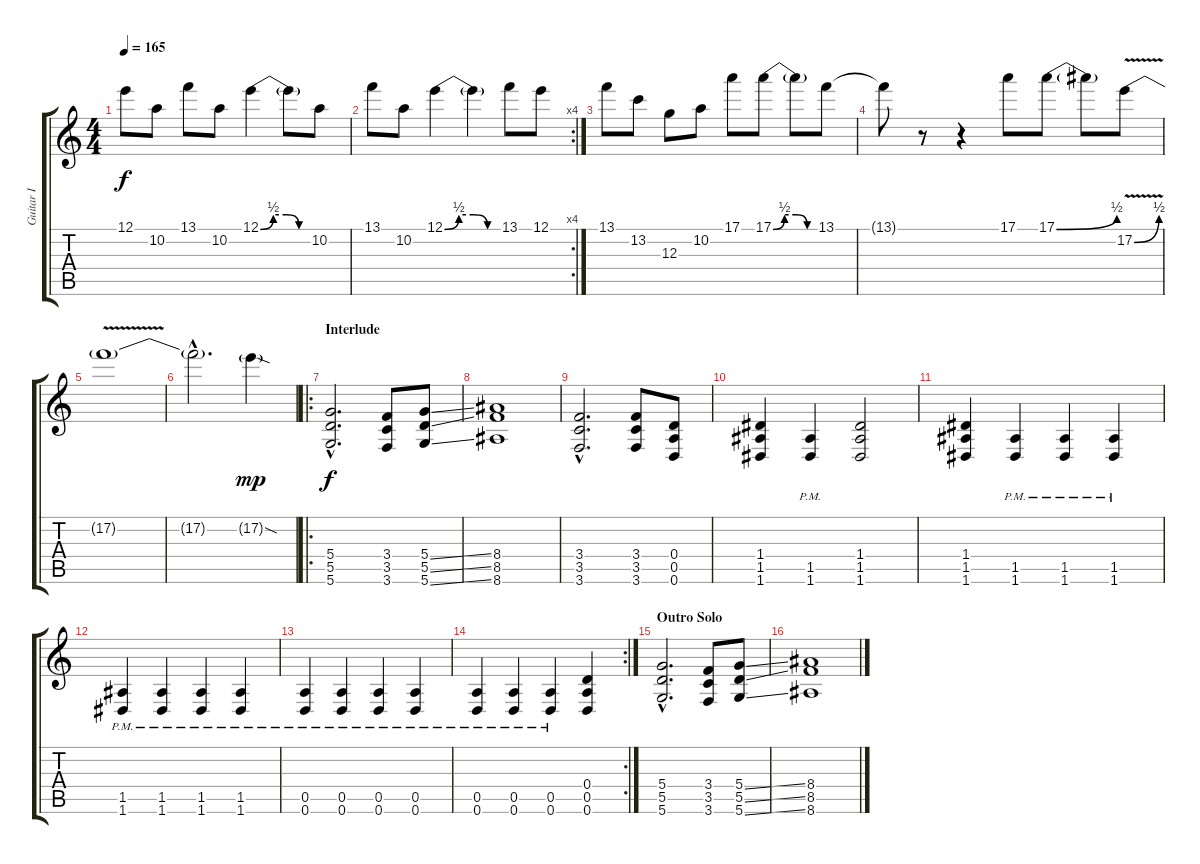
\track ("Guitar I" "Guitar I") {instrument distortionguitar}
\staff {score tabs}
\tuning (E4 B3 G3 D3 A2 D2) {hide}
\ts (4 4)
\tempo 165
\clef g2
\ks c
12.1{t}.8{dy f} 10.2.8 13.1.8 10.2.8 12.1{be (custom 0 0 15 2 30 2 45 0 60 0)}.4 12.1{t}.8 10.2.8 |
\rc 4
13.1.8 10.2.8 12.1{be (custom 0 0 15 2 30 2 45 0 60 0)}.4 12.1{t}.4 13.1.8 12.1.8 |
13.1.8 13.2.8 12.3.8 10.2.8 17.1.8 17.1{be (custom 0 0 15 2 30 2 45 0 60 0)}.8 17.1{t}.8 13.1.8 |
13.1{t}.8 r.8 r.4 17.1.8 17.1{be (bend 0 0 60 2)}.8 17.1{t}.8 17.2{be (bend 0 0 60 2) v}.8 |
17.2{t}.1 |
17.2{hac t}.2{d} 17.2{sod g}.4{dy mp} |
\ro
\section ("" "Interlude")
(5.4{hac} 5.5{hac} 5.6{hac}).2{d dy f} (3.4 3.5 3.6).8 (5.4{ss} 5.5{ss} 5.6{ss}).8 |
(8.4 8.5 8.6).1 |
(3.4{hac} 3.5{hac} 3.6{hac}).2{d} (3.4 3.5 3.6).8 (0.4 0.5 0.6).8 |
(1.4 1.5 1.6).4 (1.5{pm} 1.6{pm}).4 (1.4 1.5 1.6).2 |
(1.4 1.5 1.6).4 (1.5{pm} 1.6{pm}).4 (1.5{pm} 1.6{pm}).4 (1.5{pm} 1.6{pm}).4 |
(1.5{pm} 1.6{pm}).4 (1.5{pm} 1.6{pm}).4 (1.5{pm} 1.6{pm}).4 (1.5{pm} 1.6{pm}).4 |
(0.5{pm} 0.6{pm}).4 (0.5{pm} 0.6{pm}).4 (0.5{pm} 0.6{pm}).4 (0.5{pm} 0.6{pm}).4 |
\rc 2
(0.5{pm} 0.6{pm}).4 (0.5{pm} 0.6{pm}).4 (0.5{pm} 0.6{pm}).4 (0.4 0.5 0.6).4 |
\section ("" "Outro Solo")
(5.4{hac} 5.5{hac} 5.6{hac}).2{d volume 12} (3.4 3.5 3.6).8 (5.4{ss} 5.5{ss} 5.6{ss}).8 |
(8.4 8.5 8.6).1
